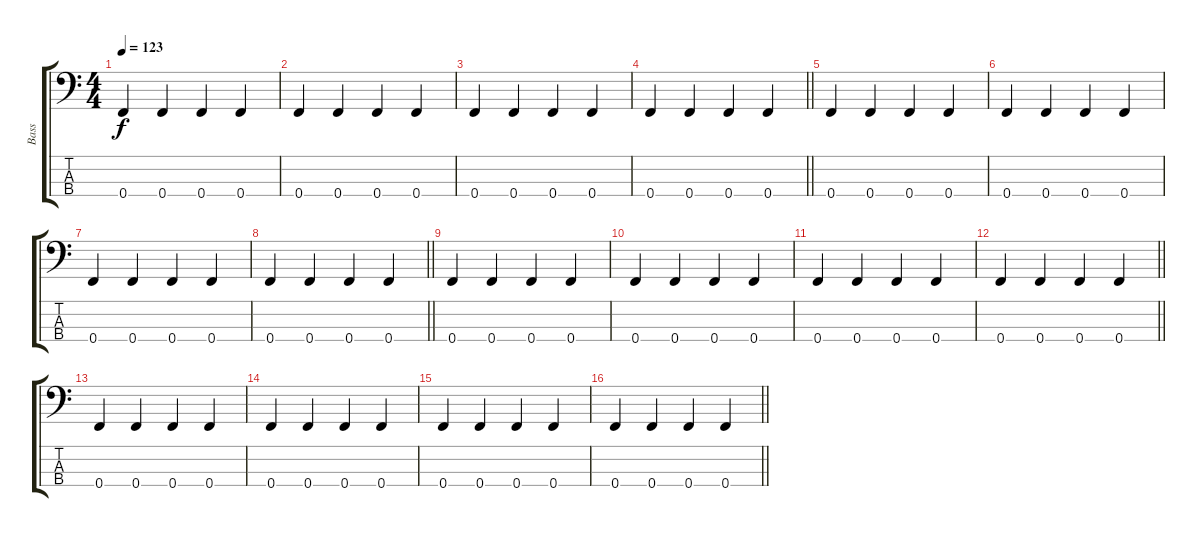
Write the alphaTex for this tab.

\track ("Bass" "Bass") {instrument electricbassfinger}
\staff {score tabs}
\tuning (Ab2 Eb2 Bb1 F1) {hide}
\ts (4 4)
\section ("" "")
\tempo 123
\clef f4
\ks c
0.4.4{dy f} 0.4.4 0.4.4 0.4.4 |
0.4.4 0.4.4 0.4.4 0.4.4 |
0.4.4 0.4.4 0.4.4 0.4.4 |
\barLineRight lightlight
0.4.4 0.4.4 0.4.4 0.4.4 |
\section ("" "")
0.4.4 0.4.4 0.4.4 0.4.4 |
0.4.4 0.4.4 0.4.4 0.4.4 |
0.4.4 0.4.4 0.4.4 0.4.4 |
\barLineRight lightlight
0.4.4 0.4.4 0.4.4 0.4.4 |
\section ("" "")
0.4.4 0.4.4 0.4.4 0.4.4 |
0.4.4 0.4.4 0.4.4 0.4.4 |
0.4.4 0.4.4 0.4.4 0.4.4 |
\barLineRight lightlight
0.4.4 0.4.4 0.4.4 0.4.4 |
\section ("" "")
0.4.4 0.4.4 0.4.4 0.4.4 |
0.4.4 0.4.4 0.4.4 0.4.4 |
0.4.4 0.4.4 0.4.4 0.4.4 |
\barLineRight lightlight
0.4.4 0.4.4 0.4.4 0.4.4
